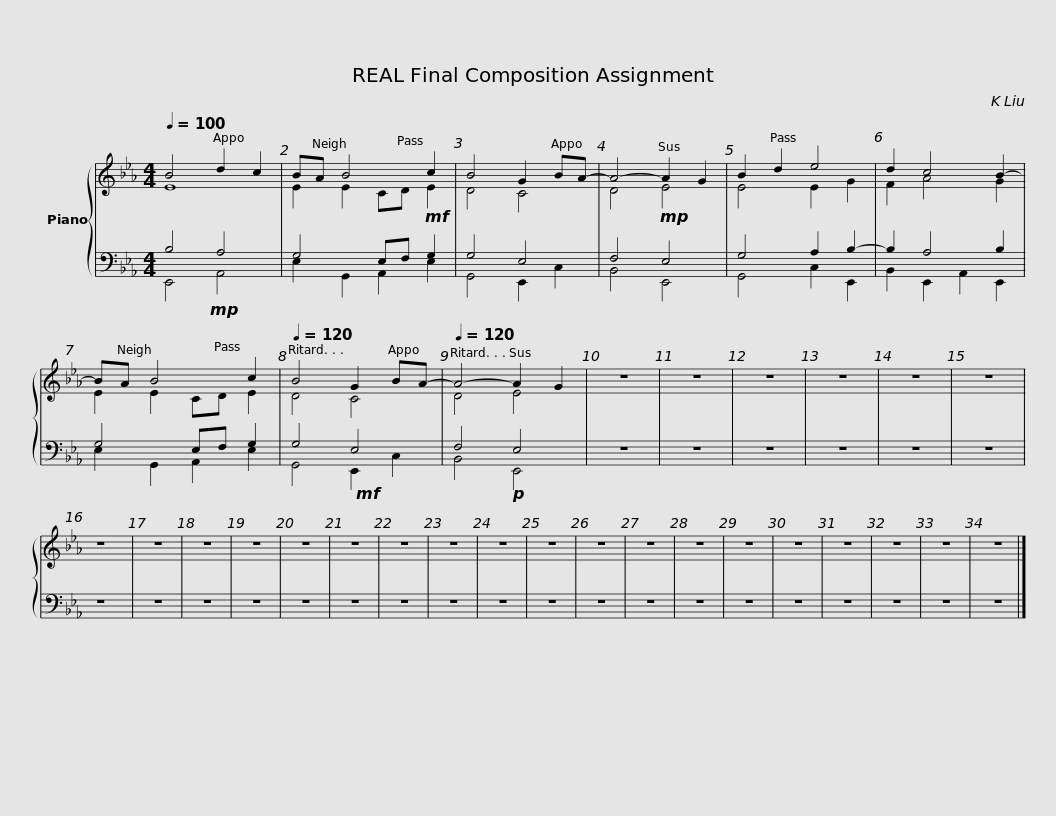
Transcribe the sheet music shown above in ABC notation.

X:1
%%score { ( 1 2 ) | ( 3 4 5 ) }
L:1/8
Q:1/4=100
M:4/4
I:linebreak $
K:Eb
V:1 treble
V:2 treble
V:3 bass
V:4 bass
V:5 bass
V:1
 B4 d2 c2 | BA B4 c2 | B4 G2 BA- | A4- A2 G2 | B2 d2 e4 | %5
 d2 c4 B2- | BA B4 c2 |[Q:1/4=120] B4 G2 BA- |$[Q:1/4=120] A4- A2 G2 | z8 | %10
 z8 | z8 | z8 | z8 | z8 | %15
 z8 | z8 | z8 | z8 | z8 | %20
 z8 | z8 | z8 | z8 | z8 |$ %25
 z8 | z8 | z8 | z8 | z8 | %30
 z8 | z8 | z8 | z8 |] %34
V:2
 E8 | E2 E2 CD E2 | D4 C4 | D4 E4 | E4 E2 G2 | %5
 F2 A4 G2 | E2 E2 CD E2 | D4 C4 |$ D4 E4 | x8 | %10
 x8 | x8 | x8 | x8 | x8 | %15
 x8 | x8 | x8 | x8 | x8 | %20
 x8 | x8 | x8 | x8 | x8 |$ %25
 x8 | x8 | x8 | x8 | x8 | %30
 x8 | x8 | x8 | x8 |] %34
V:3
!mp! x8 | x8 | x8 | x8 | x8 | %5
 x8 | x8 |!mf! x8 |$!p! x8 | z8 | %10
 z8 | z8 | z8 | z8 | z8 | %15
 z8 | z8 | z8 | z8 | z8 | %20
 z8 | z8 | z8 | z8 | z8 |$ %25
 z8 | z8 | z8 | z8 | z8 | %30
 z8 | z8 | z8 | z8 |] %34
V:4
 B,4 A,4 | G,4 E,F,!mf! G,2 | G,4 E,4 | F,4!mp! E,4 | G,4 A,2 B,2- | %5
 B,2 A,4 B,2 | G,4 E,F, G,2 | G,4 E,4 |$ F,4 E,4 | x8 | %10
 x8 | x8 | x8 | x8 | x8 | %15
 x8 | x8 | x8 | x8 | x8 | %20
 x8 | x8 | x8 | x8 | x8 |$ %25
 x8 | x8 | x8 | x8 | x8 | %30
 x8 | x8 | x8 | x8 |] %34
V:5
 E,,4 A,,4 | E,2 G,,2 A,,2 E,2 | G,,4 E,,2 C,2 | B,,4 E,,4 | G,,4 C,2 E,,2 | %5
 B,,2 E,,2 A,,2 E,,2 | E,2 G,,2 A,,2 E,2 | G,,4 E,,2 C,2 |$ B,,4 E,,4 | x8 | %10
 x8 | x8 | x8 | x8 | x8 | %15
 x8 | x8 | x8 | x8 | x8 | %20
 x8 | x8 | x8 | x8 | x8 |$ %25
 x8 | x8 | x8 | x8 | x8 | %30
 x8 | x8 | x8 | x8 |] %34
